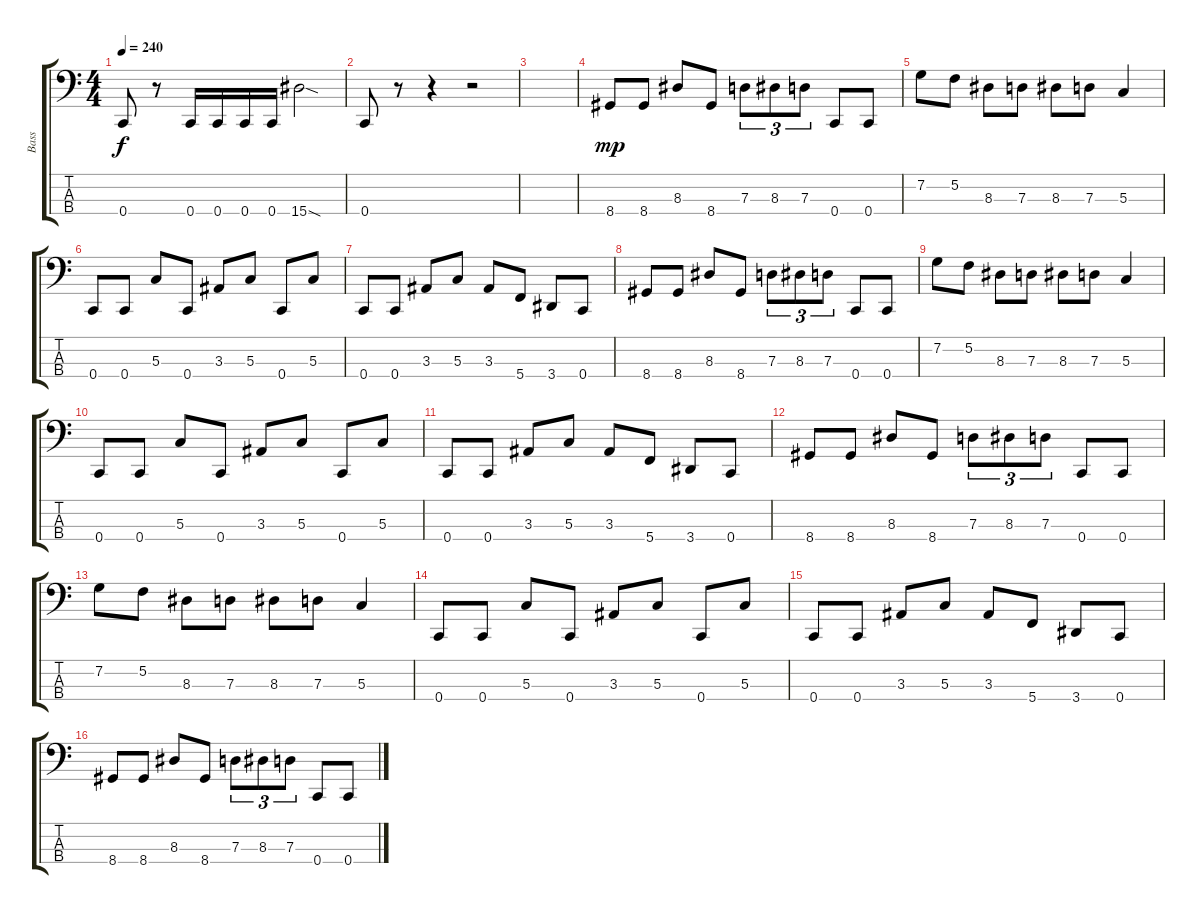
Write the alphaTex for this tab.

\track ("Bass" "Bass") {instrument electricbassfinger}
\staff {score tabs}
\tuning (F2 C2 G1 C1) {hide}
\ts (4 4)
\tempo 240
\clef f4
\ks c
0.4.8{dy f} r.8 0.4.16 0.4.16 0.4.16 0.4.16 15.4{sod}.2 |
0.4.8 r.8 r.4 r.2 |
|
8.4.8{dy mp} 8.4.8 8.3.8 8.4.8 7.3.8{tu (3 2)} 8.3.8{tu (3 2)} 7.3.8{tu (3 2)} 0.4.8 0.4.8 |
7.2.8 5.2.8 8.3.8 7.3.8 8.3.8 7.3.8 5.3.4 |
0.4.8 0.4.8 5.3.8 0.4.8 3.3.8 5.3.8 0.4.8 5.3.8 |
0.4.8 0.4.8 3.3.8 5.3.8 3.3.8 5.4.8 3.4.8 0.4.8 |
8.4.8 8.4.8 8.3.8 8.4.8 7.3.8{tu (3 2)} 8.3.8{tu (3 2)} 7.3.8{tu (3 2)} 0.4.8 0.4.8 |
7.2.8 5.2.8 8.3.8 7.3.8 8.3.8 7.3.8 5.3.4 |
0.4.8 0.4.8 5.3.8 0.4.8 3.3.8 5.3.8 0.4.8 5.3.8 |
0.4.8 0.4.8 3.3.8 5.3.8 3.3.8 5.4.8 3.4.8 0.4.8 |
8.4.8 8.4.8 8.3.8 8.4.8 7.3.8{tu (3 2)} 8.3.8{tu (3 2)} 7.3.8{tu (3 2)} 0.4.8 0.4.8 |
7.2.8 5.2.8 8.3.8 7.3.8 8.3.8 7.3.8 5.3.4 |
0.4.8 0.4.8 5.3.8 0.4.8 3.3.8 5.3.8 0.4.8 5.3.8 |
0.4.8 0.4.8 3.3.8 5.3.8 3.3.8 5.4.8 3.4.8 0.4.8 |
8.4.8 8.4.8 8.3.8 8.4.8 7.3.8{tu (3 2)} 8.3.8{tu (3 2)} 7.3.8{tu (3 2)} 0.4.8 0.4.8
